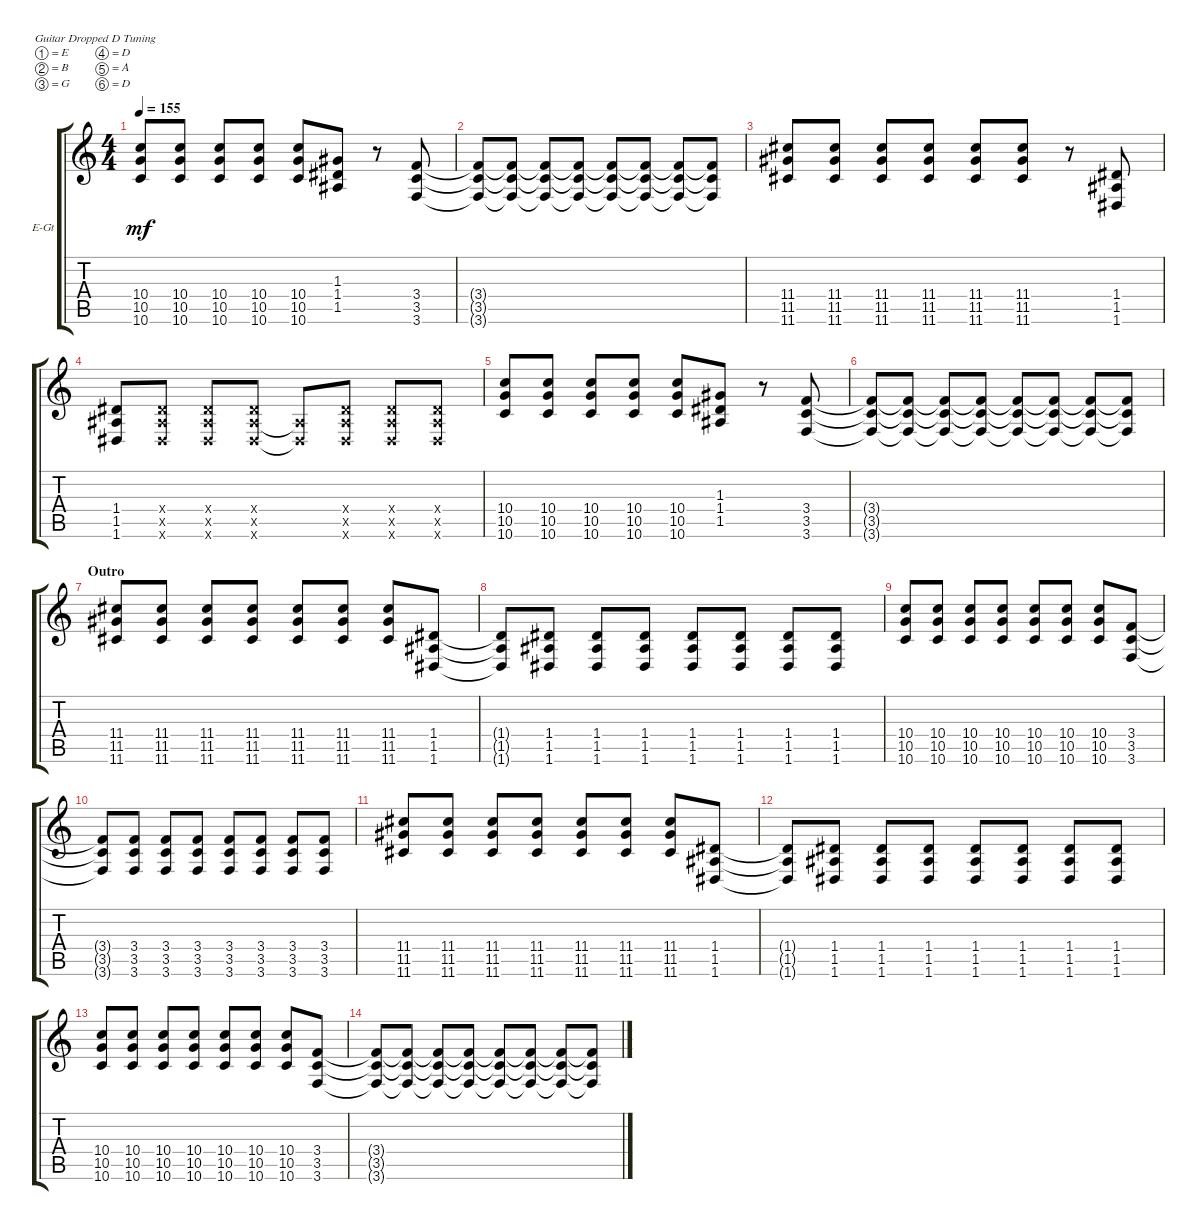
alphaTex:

\defaultSystemsLayout 4
\bracketExtendMode groupsimilarinstruments
\firstSystemTrackNameOrientation horizontal
\otherSystemsTrackNameOrientation horizontal
\track ("Alex" "E-Gt") {instrument distortionguitar}
\staff {score tabs}
\tuning (E4 B3 G3 D3 A2 D2)
\ts (4 4)
\tempo 155
\clef g2
\ks c
(10.6 10.5 10.4).8{dy mf} (10.6 10.4 10.5).8 (10.6 10.4 10.5).8 (10.6 10.4 10.5).8 (10.6 10.4 10.5).8 (1.4 1.5 1.3).8 r.8 (3.6 3.5 3.4).8 |
(3.4{t} 3.5{t} 3.6{t}).8 (3.6{t} 3.5{t} 3.4{t}).8 (3.4{t} 3.5{t} 3.6{t}).8 (3.6{t} 3.5{t} 3.4{t}).8 (3.4{t} 3.5{t} 3.6{t}).8 (3.6{t} 3.5{t} 3.4{t}).8 (3.4{t} 3.5{t} 3.6{t}).8 (3.6{t} 3.5{t} 3.4{t}).8 |
(11.6 11.5 11.4).8 (11.4 11.5 11.6).8 (11.4 11.6 11.5).8 (11.5 11.6 11.4).8 (11.4 11.5 11.6).8 (11.6 11.5 11.4).8 r.8 (1.4 1.5 1.6).8 |
(1.6 1.5 1.4).8 (1.4{x} 1.5{x} 1.6{x}).8 (1.6{x} 1.5{x} 1.4{x}).8 (1.4{x} 1.5{x} 1.6{x}).8 (1.6{x t} 1.5{x t}).8 (1.5{x} 1.6{x} 1.4{x}).8 (1.5{x} 1.4{x} 1.6{x}).8 (1.4{x} 1.5{x} 1.6{x}).8 |
(10.6 10.5 10.4).8 (10.6 10.4 10.5).8 (10.6 10.4 10.5).8 (10.6 10.4 10.5).8 (10.6 10.4 10.5).8 (1.4 1.5 1.3).8 r.8 (3.6 3.5 3.4).8 |
(3.4{t} 3.5{t} 3.6{t}).8 (3.6{t} 3.5{t} 3.4{t}).8 (3.4{t} 3.5{t} 3.6{t}).8 (3.6{t} 3.5{t} 3.4{t}).8 (3.4{t} 3.5{t} 3.6{t}).8 (3.6{t} 3.5{t} 3.4{t}).8 (3.4{t} 3.5{t} 3.6{t}).8 (3.6{t} 3.5{t} 3.4{t}).8 |
\section ("" "Outro")
(11.6 11.5 11.4).8 (11.4 11.5 11.6).8 (11.4 11.6 11.5).8 (11.5 11.6 11.4).8 (11.4 11.5 11.6).8 (11.6 11.5 11.4).8 (11.6 11.5 11.4).8 (1.4 1.5 1.6).8 |
(1.6{t} 1.5{t} 1.4{t}).8 (1.4 1.5 1.6).8 (1.6 1.5 1.4).8 (1.4 1.5 1.6).8 (1.6 1.5 1.4).8 (1.5 1.6 1.4).8 (1.5 1.4 1.6).8 (1.4 1.5 1.6).8 |
(10.6 10.5 10.4).8 (10.6 10.4 10.5).8 (10.6 10.4 10.5).8 (10.6 10.4 10.5).8 (10.6 10.4 10.5).8 (10.4 10.5 10.6).8 (10.6 10.5 10.4).8 (3.6 3.5 3.4).8 |
(3.4{t} 3.5{t} 3.6{t}).8 (3.6 3.5 3.4).8 (3.4 3.5 3.6).8 (3.6 3.5 3.4).8 (3.4 3.5 3.6).8 (3.6 3.5 3.4).8 (3.4 3.5 3.6).8 (3.6 3.5 3.4).8 |
(11.6 11.5 11.4).8 (11.4 11.5 11.6).8 (11.4 11.6 11.5).8 (11.5 11.6 11.4).8 (11.4 11.5 11.6).8 (11.6 11.5 11.4).8 (11.6 11.5 11.4).8 (1.4 1.5 1.6).8 |
(1.6{t} 1.5{t} 1.4{t}).8 (1.4 1.5 1.6).8 (1.6 1.5 1.4).8 (1.4 1.5 1.6).8 (1.6 1.5 1.4).8 (1.5 1.6 1.4).8 (1.5 1.4 1.6).8 (1.4 1.5 1.6).8 |
(10.6 10.5 10.4).8 (10.6 10.4 10.5).8 (10.6 10.4 10.5).8 (10.6 10.4 10.5).8 (10.6 10.4 10.5).8 (10.4 10.5 10.6).8 (10.6 10.5 10.4).8 (3.6 3.5 3.4).8 |
(3.4{t} 3.5{t} 3.6{t}).8 (3.6{t} 3.5{t} 3.4{t}).8 (3.4{t} 3.5{t} 3.6{t}).8 (3.6{t} 3.5{t} 3.4{t}).8 (3.4{t} 3.5{t} 3.6{t}).8 (3.6{t} 3.5{t} 3.4{t}).8 (3.4{t} 3.5{t} 3.6{t}).8 (3.6{t} 3.5{t} 3.4{t}).8
